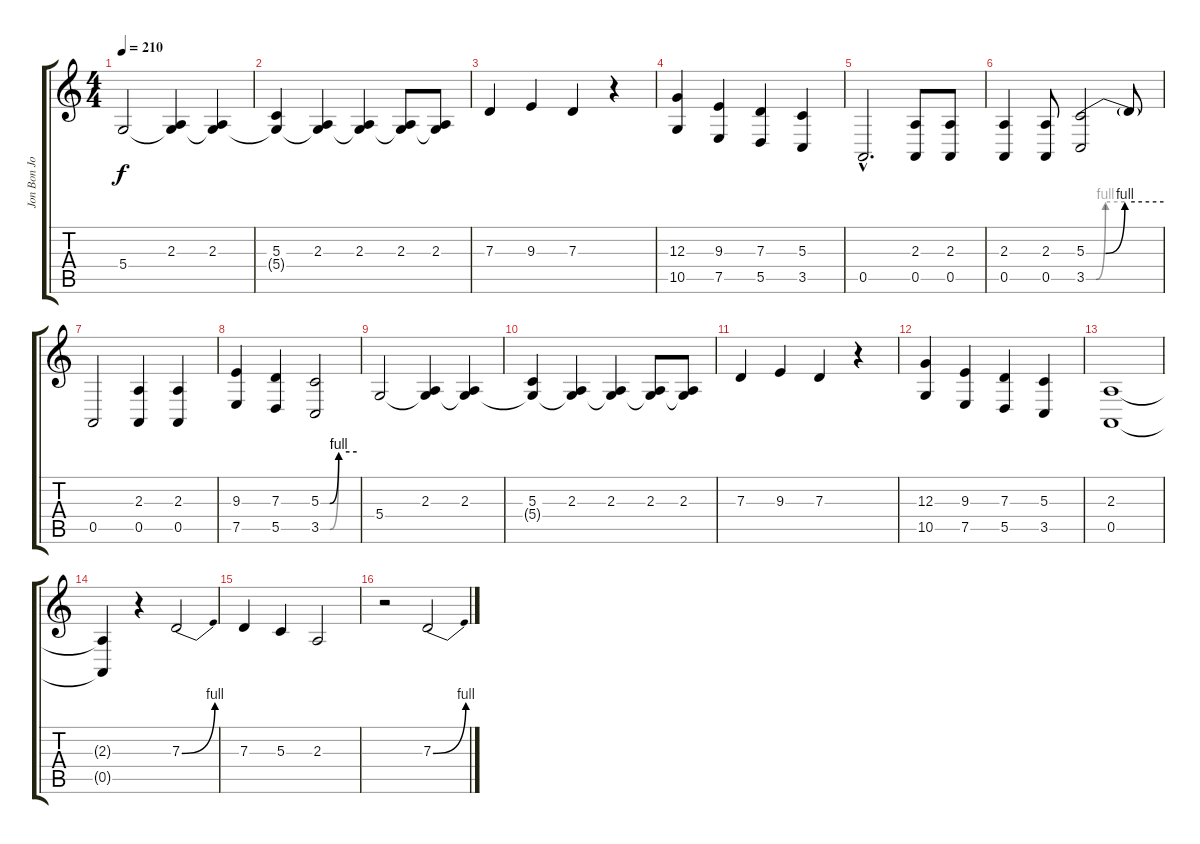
\track ("Jon Bon Jovi - Richie Sambora" "Jon Bon Jo") {instrument lead8bassandlead}
\staff {score tabs}
\tuning (E4 B3 G3 D3 A2 E2) {hide}
\ts (4 4)
\tempo 210
\clef g2
\ks c
5.4.2{dy f} (2.3 5.4{t}).4 (2.3 5.4{t}).4 |
(5.3 5.4{t}).4 (2.3 5.4{t}).4 (2.3 5.4{t}).4 (2.3 5.4{t}).8 (2.3 5.4{t}).8 |
7.3.4 9.3.4 7.3.4 r.4 |
(12.3 10.5).4 (9.3 7.5).4 (7.3 5.5).4 (5.3 3.5).4 |
0.5{hac}.2{d} (2.3 0.5).8 (2.3 0.5).8 |
(2.3 0.5).4 (2.3 0.5).8 (5.3{be (custom 0 0 15 0 30 4 60 4)} 3.5{be (custom 0 0 15 0 30 4 60 4)}).2 5.3{t}.8 |
0.5.2 (2.3 0.5).4 (2.3 0.5).4 |
(9.3 7.5).4 (7.3 5.5).4 (5.3{be (custom 0 0 15 0 30 4 60 4)} 3.5{be (custom 0 0 15 0 30 4 60 4)}).2 |
5.4.2 (2.3 5.4{t}).4 (2.3 5.4{t}).4 |
(5.3 5.4{t}).4 (2.3 5.4{t}).4 (2.3 5.4{t}).4 (2.3 5.4{t}).8 (2.3 5.4{t}).8 |
7.3.4 9.3.4 7.3.4 r.4 |
(12.3 10.5).4 (9.3 7.5).4 (7.3 5.5).4 (5.3 3.5).4 |
(2.3 0.5).1 |
(2.3{t} 0.5{t}).4 r.4 7.3{be (bend 0 0 60 4)}.2 |
7.3.4 5.3.4 2.3.2 |
r.2 7.3{be (bend 0 0 60 4)}.2
